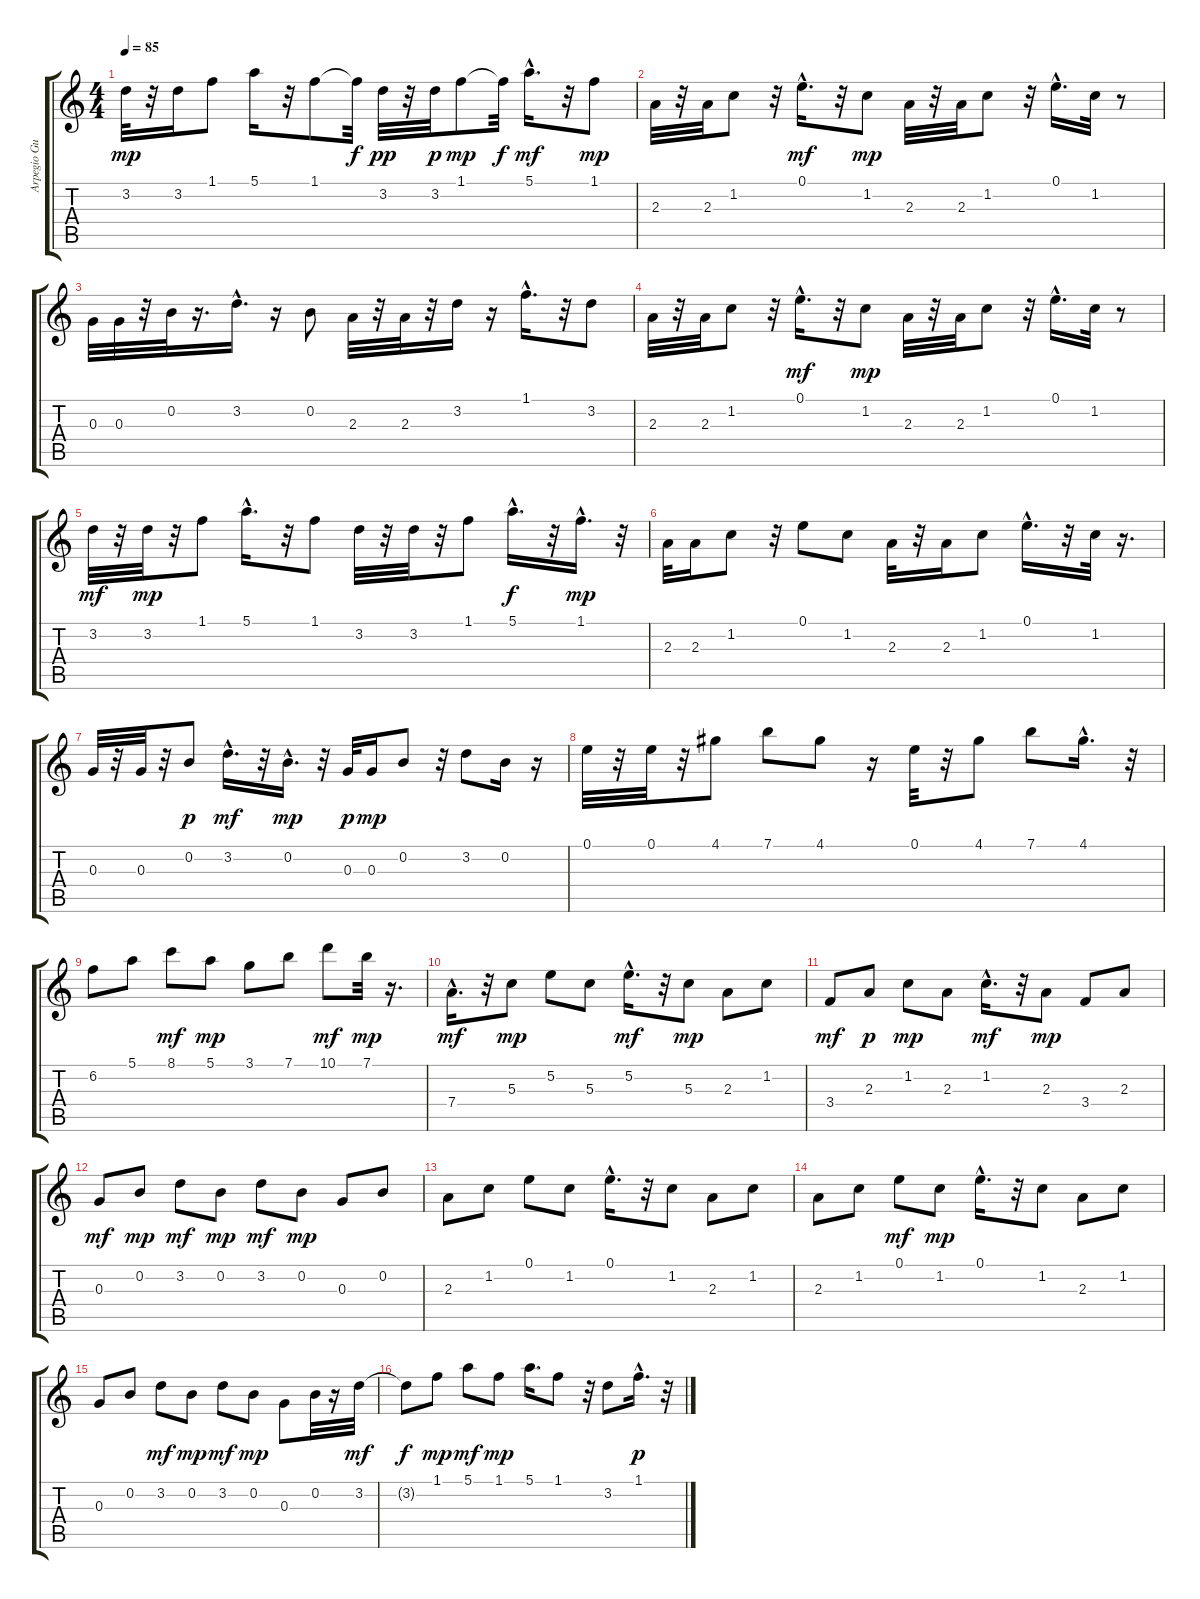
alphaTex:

\track ("Arpegio Guitar      " "Arpegio Gu") {instrument acousticguitarsteel}
\staff {score tabs}
\tuning (E4 B3 G3 D3 A2 E2) {hide}
\ts (4 4)
\tempo 85
\clef g2
\ks c
3.2.32{dy mp} r.32 3.2.16 1.1.8 5.1.16 r.32 1.1.8 1.1{t}.32{dy f} 3.2.32{dy pp} r.32 3.2.32{dy p} 1.1.8{dy mp} 1.1{t}.32{dy f} 5.1{hac}.16{d dy mf} r.32 1.1.8{dy mp} |
2.3.32 r.32 2.3.32 1.2.8 r.32 0.1{hac}.16{d dy mf} r.32 1.2.8{dy mp} 2.3.32 r.32 2.3.32 1.2.8 r.32 0.1{hac}.16{d} 1.2.32 r.8 |
0.3.32 0.3.32 r.32 0.2.32 r.16{d} 3.2{hac}.16{d} r.16 0.2.8 2.3.32 r.32 2.3.32 r.32 3.2.16 r.16 1.1{hac}.16{d} r.32 3.2.8 |
2.3.32 r.32 2.3.32 1.2.8 r.32 0.1{hac}.16{d dy mf} r.32 1.2.8{dy mp} 2.3.32 r.32 2.3.32 1.2.8 r.32 0.1{hac}.16{d} 1.2.32 r.8 |
3.2.32{dy mf} r.32 3.2.32{dy mp} r.32 1.1.8 5.1{hac}.16{d} r.32 1.1.8 3.2.32 r.32 3.2.32 r.32 1.1.8 5.1{hac}.16{d dy f} r.32 1.1{hac}.16{d dy mp} r.32 |
2.3.32 2.3.16 1.2.8 r.32 0.1.8 1.2.8 2.3.32 r.32 2.3.16 1.2.8 0.1{hac}.16{d} r.32 1.2.32 r.16{d} |
0.3.32 r.32 0.3.32 r.32 0.2.8{dy p} 3.2{hac}.16{d dy mf} r.32 0.2{hac}.16{d dy mp} r.32 0.3.32{dy p} 0.3.16{dy mp} 0.2.8 r.32 3.2.8 0.2.16 r.16 |
0.1.32 r.32 0.1.32 r.32 4.1.8 7.1.8 4.1.8 r.16 0.1.32 r.32 4.1.8 7.1.8 4.1{hac}.16{d} r.32 |
6.2.8 5.1.8 8.1.8{dy mf} 5.1.8{dy mp} 3.1.8 7.1.8 10.1.8{dy mf} 7.1.32{dy mp} r.16{d} |
7.4{hac}.16{d dy mf} r.32 5.3.8{dy mp} 5.2.8 5.3.8 5.2{hac}.16{d dy mf} r.32 5.3.8{dy mp} 2.3.8 1.2.8 |
3.4.8{dy mf} 2.3.8{dy p} 1.2.8{dy mp} 2.3.8 1.2{hac}.16{d dy mf} r.32 2.3.8{dy mp} 3.4.8 2.3.8 |
0.3.8{dy mf} 0.2.8{dy mp} 3.2.8{dy mf} 0.2.8{dy mp} 3.2.8{dy mf} 0.2.8{dy mp} 0.3.8 0.2.8 |
2.3.8 1.2.8 0.1.8 1.2.8 0.1{hac}.16{d} r.32 1.2.8 2.3.8 1.2.8 |
2.3.8 1.2.8 0.1.8{dy mf} 1.2.8{dy mp} 0.1{hac}.16{d} r.32 1.2.8 2.3.8 1.2.8 |
0.3.8 0.2.8 3.2.8{dy mf} 0.2.8{dy mp} 3.2.8{dy mf} 0.2.8{dy mp} 0.3.8 0.2.32 r.16 3.2.32{dy mf} |
3.2{t}.8{dy f} 1.1.8{dy mp} 5.1.8{dy mf} 1.1.8{dy mp} 5.1.16{d} 1.1.8 r.32 3.2.8 1.1{hac}.16{d dy p} r.32
